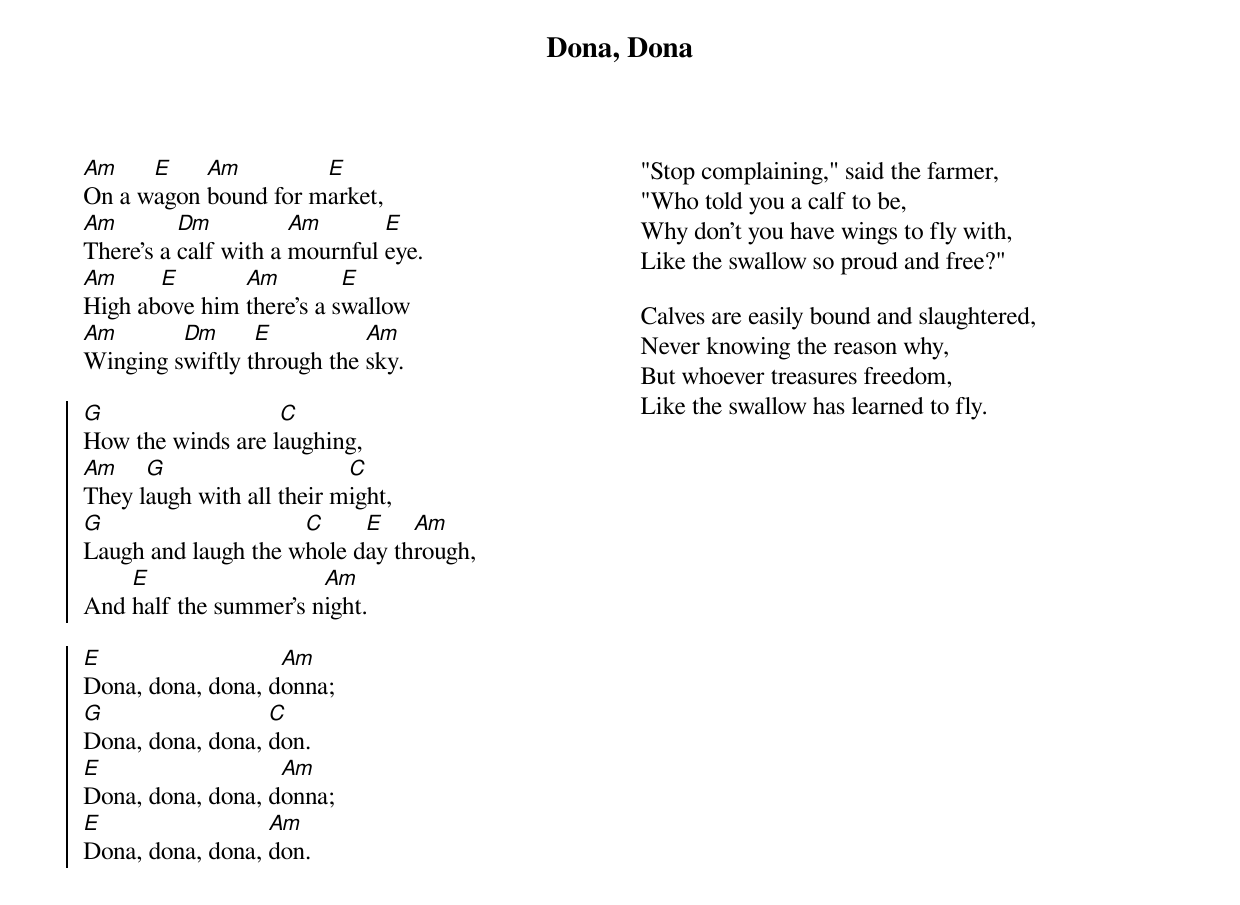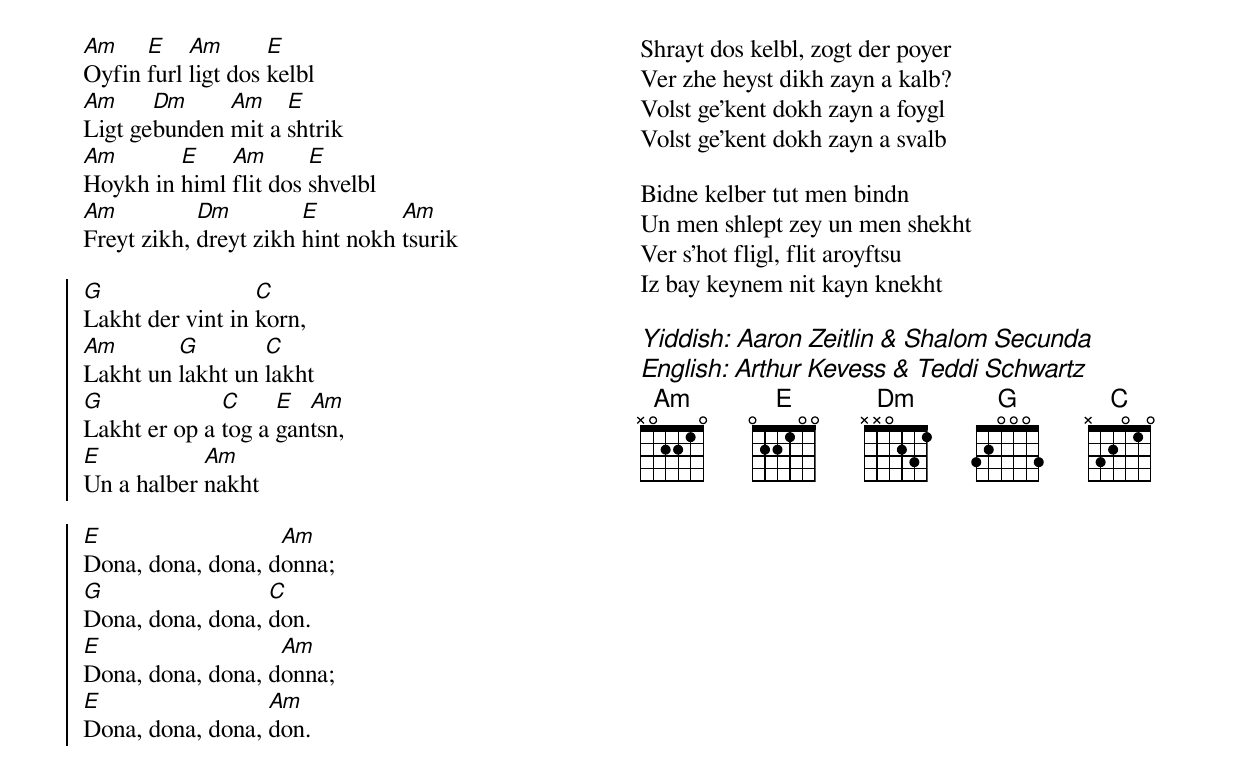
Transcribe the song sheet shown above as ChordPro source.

{title:Dona, Dona}
{columns:2}

[Am]On a w[E]agon [Am]bound for m[E]arket,
[Am]There's a [Dm]calf with a [Am]mournful [E]eye.
[Am]High ab[E]ove him [Am]there's a s[E]wallow
[Am]Winging s[Dm]wiftly t[E]hrough the [Am]sky.

{soc}
[G]How the winds are l[C]aughing,
[Am]They l[G]augh with all their m[C]ight,
[G]Laugh and laugh the w[C]hole d[E]ay th[Am]rough,
And [E]half the summer's n[Am]ight.

[E]Dona, dona, dona, d[Am]onna;
[G]Dona, dona, dona, [C]don.
[E]Dona, dona, dona, d[Am]onna;
[E]Dona, dona, dona, [Am]don.
{eoc}

{column_break}
"Stop complaining," said the farmer,
"Who told you a calf to be,
Why don't you have wings to fly with,
Like the swallow so proud and free?"

Calves are easily bound and slaughtered,
Never knowing the reason why,
But whoever treasures freedom,
Like the swallow has learned to fly.

{np}
{columns:2}
[Am]Oyfin [E]furl [Am]ligt dos [E]kelbl
[Am]Ligt ge[Dm]bunden [Am]mit a [E]shtrik
[Am]Hoykh in [E]himl [Am]flit dos [E]shvelbl
[Am]Freyt zikh, [Dm]dreyt zikh [E]hint nokh [Am]tsurik

{soc}
[G]Lakht der vint in [C]korn,
[Am]Lakht un [G]lakht un [C]lakht
[G]Lakht er op a [C]tog a [E]gan[Am]tsn,
[E]Un a halber [Am]nakht

[E]Dona, dona, dona, d[Am]onna;
[G]Dona, dona, dona, [C]don.
[E]Dona, dona, dona, d[Am]onna;
[E]Dona, dona, dona, [Am]don.
{eoc}
{column_break}
Shrayt dos kelbl, zogt der poyer
Ver zhe heyst dikh zayn a kalb?
Volst ge'kent dokh zayn a foygl
Volst ge'kent dokh zayn a svalb

Bidne kelber tut men bindn
Un men shlept zey un men shekht
Ver s'hot fligl, flit aroyftsu
Iz bay keynem nit kayn knekht

{ci:Yiddish: Aaron Zeitlin & Shalom Secunda}
{ci:English: Arthur Kevess & Teddi Schwartz}
